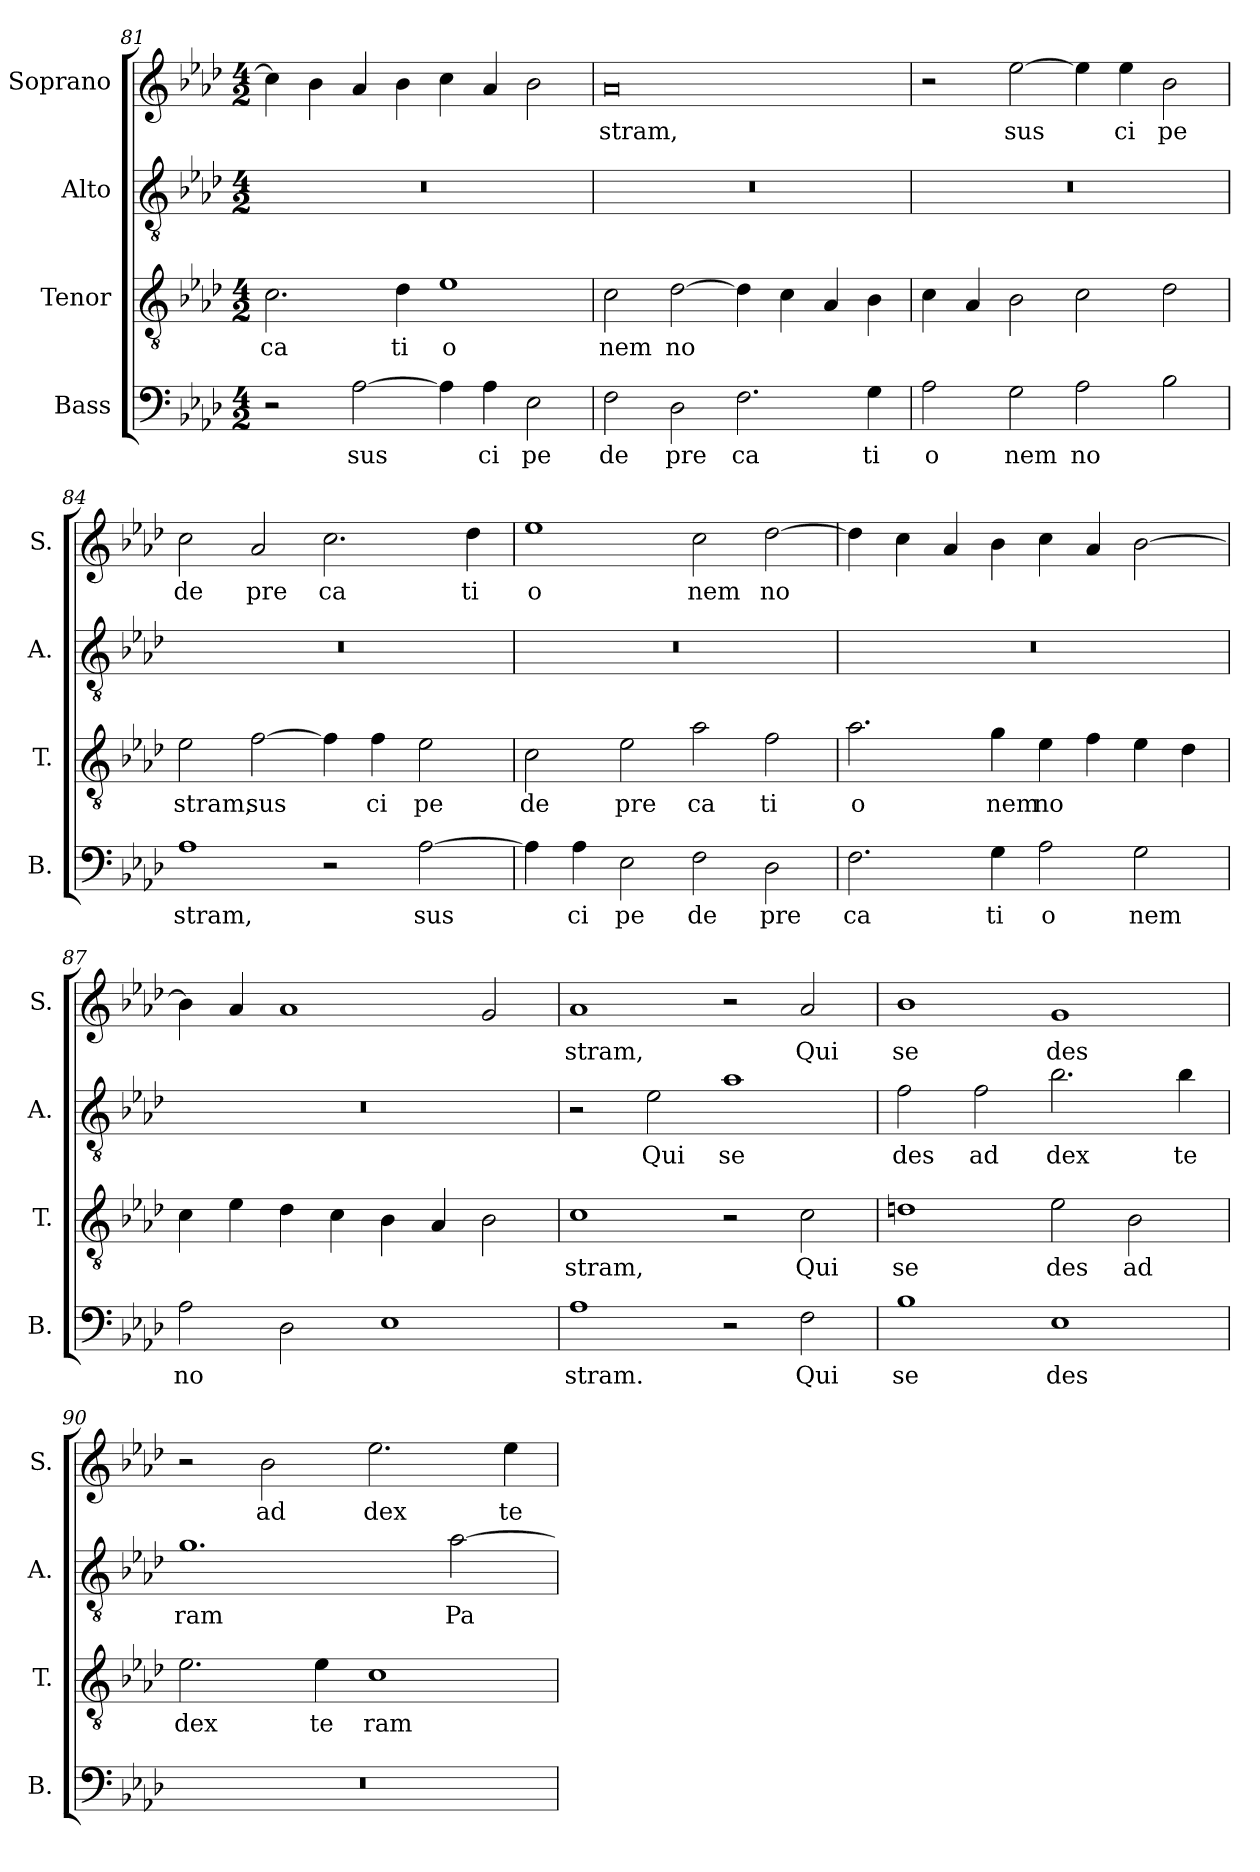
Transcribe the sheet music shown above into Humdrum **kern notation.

**kern	**text	**kern	**text	**kern	**text	**kern	**text
*part4	*part4	*part3	*part3	*part2	*part2	*part1	*part1
*staff4	*staff4	*staff3	*staff3	*staff2	*staff2	*staff1	*staff1
*I"Bass	*	*I"Tenor	*	*I"Alto	*	*I"Soprano	*
*I'B.	*	*I'T.	*	*I'A.	*	*I'S.	*
*clefF4	*	*clefGv2	*	*clefGv2	*	*clefG2	*
*k[b-e-a-d-]	*	*k[b-e-a-d-]	*	*k[b-e-a-d-]	*	*k[b-e-a-d-]	*
*M4/2	*	*M4/2	*	*M4/2	*	*M4/2	*
=81	=81	=81	=81	=81	=81	=81	=81
!	!	!	!LO:LY:b	!	!	!	!
2r	.	2.c\	ca	0r	.	4cc\]	.
.	.	.	.	.	.	4b-\	.
!	!LO:LY:b	!	!	!	!	!	!
[2A-\	-sus	.	.	.	.	4a-/	.
!	!	!	!LO:LY:b	!	!	!	!
.	.	4d-\	ti	.	.	4b-\	.
!	!	!	!LO:LY:b	!	!	!	!
4A-\]	.	1e-	o	.	.	4cc\	.
!	!LO:LY:b	!	!	!	!	!	!
4A-\	ci	.	.	.	.	4a-/	.
!	!LO:LY:b	!	!	!	!	!	!
2E-\	pe	.	.	.	.	2b-\	.
=82	=82	=82	=82	=82	=82	=82	=82
!	!LO:LY:b	!	!LO:LY:b	!	!	!	!LO:LY:b
2F\	de	2c\	nem	0r	.	0a-	stram,
!	!LO:LY:b	!	!LO:LY:b	!	!	!	!
2D-\	pre	[2d-\	no	.	.	.	.
!	!LO:LY:b	!	!	!	!	!	!
2.F\	ca	4d-\]	.	.	.	.	.
.	.	4c\	.	.	.	.	.
.	.	4A-/	.	.	.	.	.
!	!LO:LY:b	!	!	!	!	!	!
4G\	ti	4B-\	.	.	.	.	.
!!LO:LB:g=z
=83	=83	=83	=83	=83	=83	=83	=83
!	!LO:LY:b	!	!	!	!	!	!
2A-\	o	4c\	.	0r	.	2r	.
.	.	4A-/	.	.	.	.	.
!	!LO:LY:b	!	!	!	!	!	!LO:LY:b
2G\	nem	2B-\	.	.	.	[2ee-\	sus
!	!LO:LY:b	!	!	!	!	!	!
2A-\	no	2c\	.	.	.	4ee-\]	.
!	!	!	!	!	!	!	!LO:LY:b
.	.	.	.	.	.	4ee-\	ci
!	!	!	!	!	!	!	!LO:LY:b
2B-\	.	2d-\	.	.	.	2b-\	pe
=84	=84	=84	=84	=84	=84	=84	=84
!	!LO:LY:b	!	!LO:LY:b	!	!	!	!LO:LY:b
1A-	stram,	2e-\	stram,	0r	.	2cc\	de
!	!	!	!LO:LY:b	!	!	!	!LO:LY:b
.	.	[2f\	sus	.	.	2a-/	pre
!	!	!	!	!	!	!	!LO:LY:b
2r	.	4f\]	.	.	.	2.cc\	ca
!	!	!	!LO:LY:b	!	!	!	!
.	.	4f\	ci	.	.	.	.
!	!LO:LY:b	!	!LO:LY:b	!	!	!	!
[2A-\	sus	2e-\	pe	.	.	.	.
!	!	!	!	!	!	!	!LO:LY:b
.	.	.	.	.	.	4dd-\	ti
=85	=85	=85	=85	=85	=85	=85	=85
!	!	!	!LO:LY:b	!	!	!	!LO:LY:b
4A-\]	.	2c\	de	0r	.	1ee-	o
!	!LO:LY:b	!	!	!	!	!	!
4A-\	ci	.	.	.	.	.	.
!	!LO:LY:b	!	!LO:LY:b	!	!	!	!
2E-\	pe	2e-\	pre	.	.	.	.
!	!LO:LY:b	!	!LO:LY:b	!	!	!	!LO:LY:b
2F\	de	2a-\	ca	.	.	2cc\	nem
!	!LO:LY:b	!	!LO:LY:b	!	!	!	!LO:LY:b
2D-\	pre	2f\	ti	.	.	[2dd-\	no
=86	=86	=86	=86	=86	=86	=86	=86
!	!LO:LY:b	!	!LO:LY:b	!	!	!	!
2.F\	ca	2.a-\	o	0r	.	4dd-\]	.
.	.	.	.	.	.	4cc\	.
.	.	.	.	.	.	4a-/	.
!	!LO:LY:b	!	!LO:LY:b	!	!	!	!
4G\	ti	4g\	nem	.	.	4b-\	.
!	!LO:LY:b	!	!LO:LY:b	!	!	!	!
2A-\	o	4e-\	no	.	.	4cc\	.
.	.	4f\	.	.	.	4a-/	.
!	!LO:LY:b	!	!	!	!	!	!
2G\	nem	4e-\	.	.	.	[2b-\	.
.	.	4d-\	.	.	.	.	.
=87	=87	=87	=87	=87	=87	=87	=87
!	!LO:LY:b	!	!	!	!	!	!
2A-\	no	4c\	.	0r	.	4b-\]	.
.	.	4e-\	.	.	.	4a-/	.
2D-\	.	4d-\	.	.	.	1a-	.
.	.	4c\	.	.	.	.	.
1E-	.	4B-\	.	.	.	.	.
.	.	4A-/	.	.	.	.	.
.	.	2B-\	.	.	.	2g/	.
=88	=88	=88	=88	=88	=88	=88	=88
!	!LO:LY:b	!	!LO:LY:b	!	!	!	!LO:LY:b
1A-	stram.	1c	stram,	2r	.	1a-	stram,
!	!	!	!	!	!LO:LY:b	!	!
.	.	.	.	2e-\	Qui	.	.
!	!	!	!	!	!LO:LY:b	!	!
2r	.	2r	.	1a-	se	2r	.
!	!LO:LY:b	!	!LO:LY:b	!	!	!	!LO:LY:b
2F\	Qui	2c\	Qui	.	.	2a-/	Qui
!!LO:LB:g=z
=89	=89	=89	=89	=89	=89	=89	=89
!	!LO:LY:b	!	!LO:LY:b	!	!LO:LY:b	!	!LO:LY:b
1B-	se	1dn	se	2f\	des	1b-	se
!	!	!	!	!	!LO:LY:b	!	!
.	.	.	.	2f\	ad	.	.
!	!LO:LY:b	!	!LO:LY:b	!	!LO:LY:b	!	!LO:LY:b
1E-	des	2e-\	des	2.b-\	dex	1g	des
!	!	!	!LO:LY:b	!	!	!	!
.	.	2B-\	ad	.	.	.	.
!	!	!	!	!	!LO:LY:b	!	!
.	.	.	.	4b-\	te	.	.
=90	=90	=90	=90	=90	=90	=90	=90
!	!	!	!LO:LY:b	!	!LO:LY:b	!	!
0r	.	2.e-\	dex	1.g	ram	2r	.
!	!	!	!	!	!	!	!LO:LY:b
.	.	.	.	.	.	2b-\	ad
!	!	!	!LO:LY:b	!	!	!	!
.	.	4e-\	te	.	.	.	.
!	!	!	!LO:LY:b	!	!	!	!LO:LY:b
.	.	1c	ram	.	.	2.ee-\	dex
!	!	!	!	!	!LO:LY:b	!	!
.	.	.	.	[2a-\	-Pa	.	.
!	!	!	!	!	!	!	!LO:LY:b
.	.	.	.	.	.	4ee-\	te
=	=	=	=	=	=	=	=
*-	*-	*-	*-	*-	*-	*-	*-
